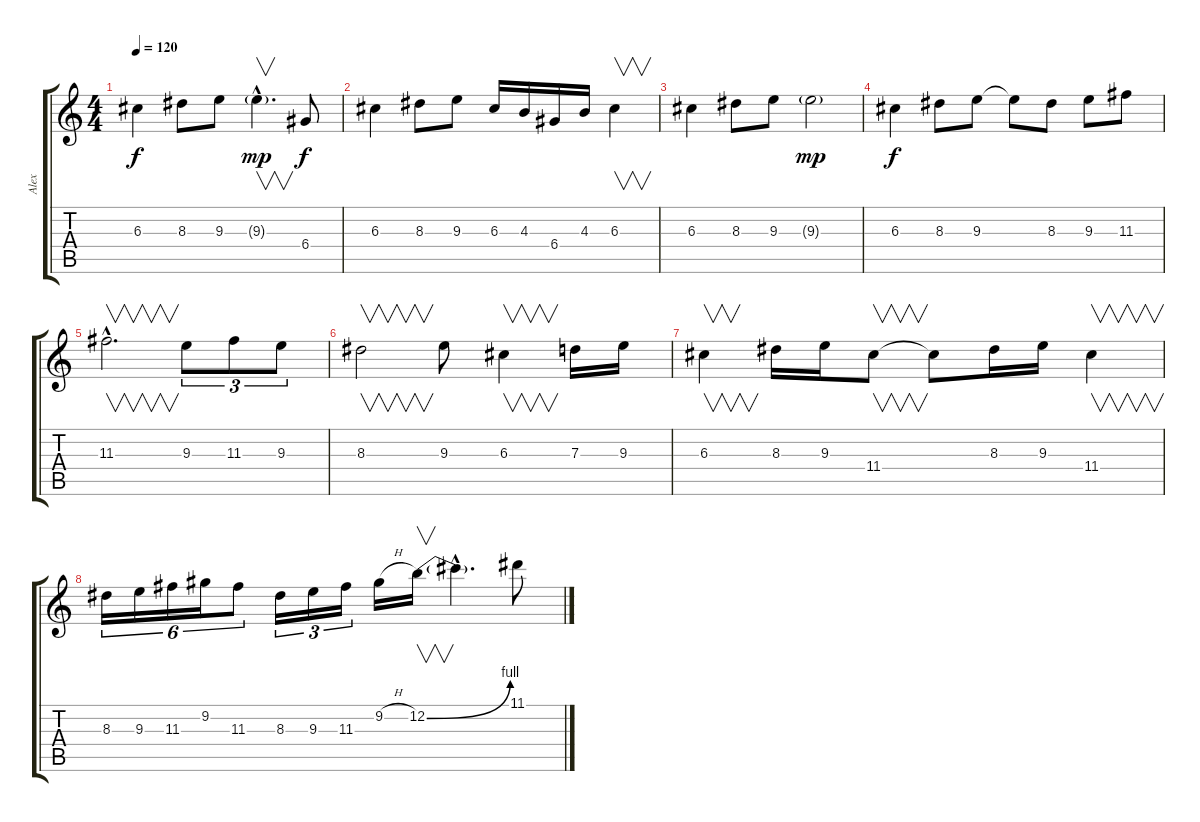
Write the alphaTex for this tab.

\track ("Alex" "Alex") {instrument overdrivenguitar}
\staff {score tabs}
\tuning (E4 B3 G3 D3 A2 E2) {hide}
\ts (4 4)
\tempo 120
\clef g2
\ks c
6.3.4{dy f} 8.3.8 9.3.8 9.3{g hac}.4{v d dy mp} 6.4.8{dy f} |
6.3.4 8.3.8 9.3.8 6.3.16 4.3.16 6.4.16 4.3.16 6.3.4{v} |
6.3.4 8.3.8 9.3.8 9.3{g}.2{dy mp} |
6.3.4{dy f} 8.3.8 9.3.8 9.3{t}.8 8.3.8 9.3.8 11.3.8 |
11.3{hac}.2{v d} 9.3.8{tu (3 2)} 11.3.8{tu (3 2)} 9.3.8{tu (3 2)} |
8.3.2{v} 9.3.8 6.3.4{v} 7.3.16 9.3.16 |
6.3.4{v} 8.3.16 9.3.16 11.4.8{v} 11.4{t}.8 8.3.16 9.3.16 11.4.4{v} |
8.3.16{tu (6 4)} 9.3.16{tu (6 4)} 11.3.16{tu (6 4)} 9.2.16{tu (6 4)} 11.3.8{tu (6 4)} 8.3.16{tu (3 2)} 9.3.16{tu (3 2)} 11.3.16{tu (3 2)} 9.2{h}.16 12.2{be (bend 0 0 60 4)}.16{v} 12.2{hac t}.4{d} 11.1.8
